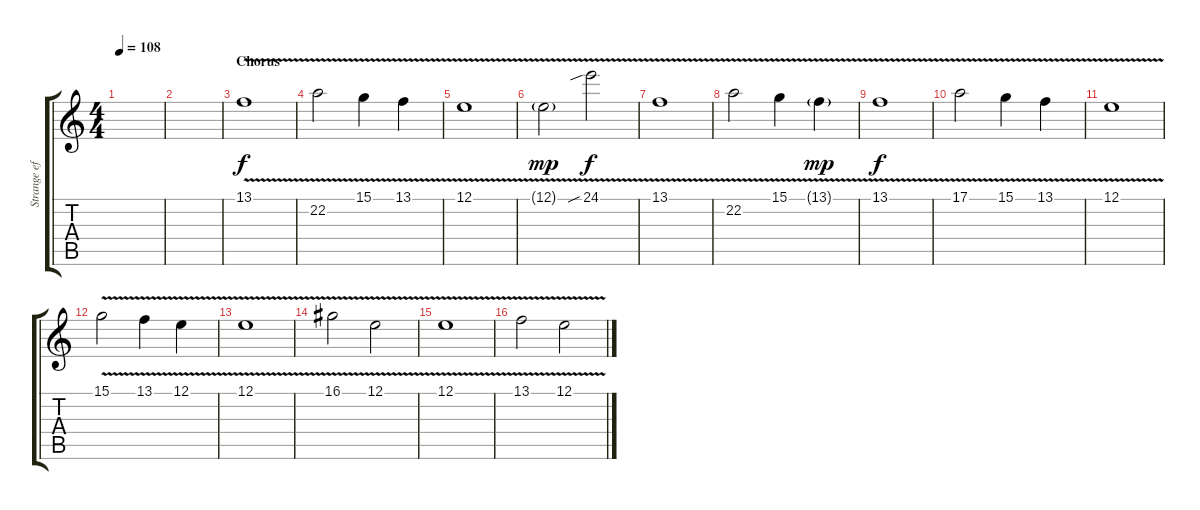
\track ("Strange effect" "Strange ef") {instrument pad6metallic}
\staff {score tabs}
\tuning (E4 B3 G3 D3 A2 E2) {hide}
\ts (4 4)
\tempo 108
\clef g2
\ks c
|
|
\section ("" "Chorus")
13.1{v}.1 |
22.2{v}.2 15.1{v}.4 13.1{v}.4 |
12.1{v}.1 |
12.1{v g}.2{dy mp} 24.1{v sib}.2{dy f} |
13.1{v}.1 |
22.2{v}.2 15.1{v}.4 13.1{v g}.4{dy mp} |
13.1{v}.1{dy f} |
17.1{v}.2 15.1{v}.4 13.1{v}.4 |
12.1{v}.1 |
15.1{v}.2 13.1{v}.4 12.1{v}.4 |
12.1{v}.1 |
16.1{v}.2 12.1{v}.2 |
12.1{v}.1 |
13.1{v}.2 12.1{v}.2
